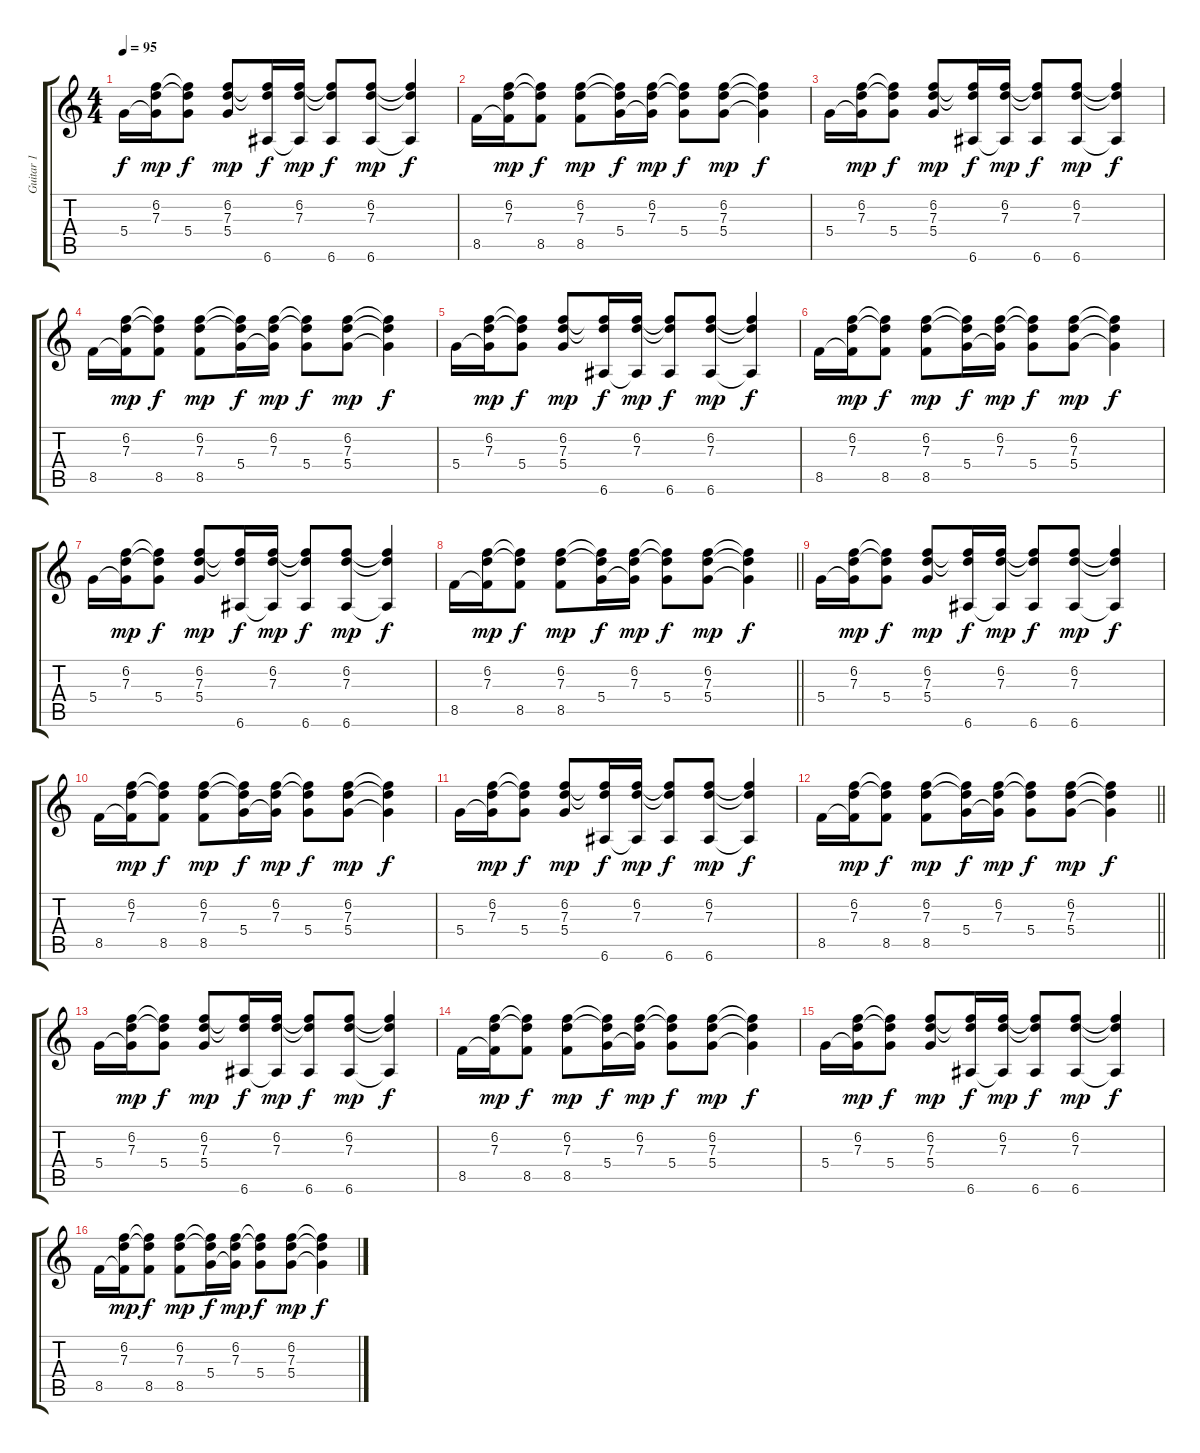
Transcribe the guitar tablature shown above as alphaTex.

\track ("Guitar 1" "Guitar 1") {instrument electricguitarjazz}
\staff {score tabs}
\tuning (E4 B3 G3 D3 A2 E2) {hide}
\ts (4 4)
\tempo 95
\clef g2
\ks c
5.4.16{dy f} (6.2 7.3 5.4{t}).16{dy mp} (6.2{t} 7.3{t} 5.4).8{dy f} (6.2 7.3 5.4).8{dy mp} (6.2{t} 7.3{t} 6.6).16{dy f} (6.2 7.3 6.6{t}).16{dy mp} (6.2{t} 7.3{t} 6.6).8{dy f} (6.2 7.3 6.6).8{dy mp} (6.2{t} 7.3{t} 6.6{t}).4{dy f} |
8.5.16 (6.2 7.3 8.5{t}).16{dy mp} (6.2{t} 7.3{t} 8.5).8{dy f} (6.2 7.3 8.5).8{dy mp} (6.2{t} 7.3{t} 5.4).16{dy f} (6.2 7.3 5.4{t}).16{dy mp} (6.2{t} 7.3{t} 5.4).8{dy f} (6.2 7.3 5.4).8{dy mp} (6.2{t} 7.3{t} 5.4{t}).4{dy f} |
5.4.16 (6.2 7.3 5.4{t}).16{dy mp} (6.2{t} 7.3{t} 5.4).8{dy f} (6.2 7.3 5.4).8{dy mp} (6.2{t} 7.3{t} 6.6).16{dy f} (6.2 7.3 6.6{t}).16{dy mp} (6.2{t} 7.3{t} 6.6).8{dy f} (6.2 7.3 6.6).8{dy mp} (6.2{t} 7.3{t} 6.6{t}).4{dy f} |
8.5.16 (6.2 7.3 8.5{t}).16{dy mp} (6.2{t} 7.3{t} 8.5).8{dy f} (6.2 7.3 8.5).8{dy mp} (6.2{t} 7.3{t} 5.4).16{dy f} (6.2 7.3 5.4{t}).16{dy mp} (6.2{t} 7.3{t} 5.4).8{dy f} (6.2 7.3 5.4).8{dy mp} (6.2{t} 7.3{t} 5.4{t}).4{dy f} |
5.4.16 (6.2 7.3 5.4{t}).16{dy mp} (6.2{t} 7.3{t} 5.4).8{dy f} (6.2 7.3 5.4).8{dy mp} (6.2{t} 7.3{t} 6.6).16{dy f} (6.2 7.3 6.6{t}).16{dy mp} (6.2{t} 7.3{t} 6.6).8{dy f} (6.2 7.3 6.6).8{dy mp} (6.2{t} 7.3{t} 6.6{t}).4{dy f} |
8.5.16 (6.2 7.3 8.5{t}).16{dy mp} (6.2{t} 7.3{t} 8.5).8{dy f} (6.2 7.3 8.5).8{dy mp} (6.2{t} 7.3{t} 5.4).16{dy f} (6.2 7.3 5.4{t}).16{dy mp} (6.2{t} 7.3{t} 5.4).8{dy f} (6.2 7.3 5.4).8{dy mp} (6.2{t} 7.3{t} 5.4{t}).4{dy f} |
5.4.16 (6.2 7.3 5.4{t}).16{dy mp} (6.2{t} 7.3{t} 5.4).8{dy f} (6.2 7.3 5.4).8{dy mp} (6.2{t} 7.3{t} 6.6).16{dy f} (6.2 7.3 6.6{t}).16{dy mp} (6.2{t} 7.3{t} 6.6).8{dy f} (6.2 7.3 6.6).8{dy mp} (6.2{t} 7.3{t} 6.6{t}).4{dy f} |
\barLineRight lightlight
8.5.16 (6.2 7.3 8.5{t}).16{dy mp} (6.2{t} 7.3{t} 8.5).8{dy f} (6.2 7.3 8.5).8{dy mp} (6.2{t} 7.3{t} 5.4).16{dy f} (6.2 7.3 5.4{t}).16{dy mp} (6.2{t} 7.3{t} 5.4).8{dy f} (6.2 7.3 5.4).8{dy mp} (6.2{t} 7.3{t} 5.4{t}).4{dy f} |
5.4.16 (6.2 7.3 5.4{t}).16{dy mp} (6.2{t} 7.3{t} 5.4).8{dy f} (6.2 7.3 5.4).8{dy mp} (6.2{t} 7.3{t} 6.6).16{dy f} (6.2 7.3 6.6{t}).16{dy mp} (6.2{t} 7.3{t} 6.6).8{dy f} (6.2 7.3 6.6).8{dy mp} (6.2{t} 7.3{t} 6.6{t}).4{dy f} |
8.5.16 (6.2 7.3 8.5{t}).16{dy mp} (6.2{t} 7.3{t} 8.5).8{dy f} (6.2 7.3 8.5).8{dy mp} (6.2{t} 7.3{t} 5.4).16{dy f} (6.2 7.3 5.4{t}).16{dy mp} (6.2{t} 7.3{t} 5.4).8{dy f} (6.2 7.3 5.4).8{dy mp} (6.2{t} 7.3{t} 5.4{t}).4{dy f} |
5.4.16 (6.2 7.3 5.4{t}).16{dy mp} (6.2{t} 7.3{t} 5.4).8{dy f} (6.2 7.3 5.4).8{dy mp} (6.2{t} 7.3{t} 6.6).16{dy f} (6.2 7.3 6.6{t}).16{dy mp} (6.2{t} 7.3{t} 6.6).8{dy f} (6.2 7.3 6.6).8{dy mp} (6.2{t} 7.3{t} 6.6{t}).4{dy f} |
\barLineRight lightlight
8.5.16 (6.2 7.3 8.5{t}).16{dy mp} (6.2{t} 7.3{t} 8.5).8{dy f} (6.2 7.3 8.5).8{dy mp} (6.2{t} 7.3{t} 5.4).16{dy f} (6.2 7.3 5.4{t}).16{dy mp} (6.2{t} 7.3{t} 5.4).8{dy f} (6.2 7.3 5.4).8{dy mp} (6.2{t} 7.3{t} 5.4{t}).4{dy f} |
5.4.16 (6.2 7.3 5.4{t}).16{dy mp} (6.2{t} 7.3{t} 5.4).8{dy f} (6.2 7.3 5.4).8{dy mp} (6.2{t} 7.3{t} 6.6).16{dy f} (6.2 7.3 6.6{t}).16{dy mp} (6.2{t} 7.3{t} 6.6).8{dy f} (6.2 7.3 6.6).8{dy mp} (6.2{t} 7.3{t} 6.6{t}).4{dy f} |
8.5.16 (6.2 7.3 8.5{t}).16{dy mp} (6.2{t} 7.3{t} 8.5).8{dy f} (6.2 7.3 8.5).8{dy mp} (6.2{t} 7.3{t} 5.4).16{dy f} (6.2 7.3 5.4{t}).16{dy mp} (6.2{t} 7.3{t} 5.4).8{dy f} (6.2 7.3 5.4).8{dy mp} (6.2{t} 7.3{t} 5.4{t}).4{dy f} |
5.4.16 (6.2 7.3 5.4{t}).16{dy mp} (6.2{t} 7.3{t} 5.4).8{dy f} (6.2 7.3 5.4).8{dy mp} (6.2{t} 7.3{t} 6.6).16{dy f} (6.2 7.3 6.6{t}).16{dy mp} (6.2{t} 7.3{t} 6.6).8{dy f} (6.2 7.3 6.6).8{dy mp} (6.2{t} 7.3{t} 6.6{t}).4{dy f} |
8.5.16 (6.2 7.3 8.5{t}).16{dy mp} (6.2{t} 7.3{t} 8.5).8{dy f} (6.2 7.3 8.5).8{dy mp} (6.2{t} 7.3{t} 5.4).16{dy f} (6.2 7.3 5.4{t}).16{dy mp} (6.2{t} 7.3{t} 5.4).8{dy f} (6.2 7.3 5.4).8{dy mp} (6.2{t} 7.3{t} 5.4{t}).4{dy f}
